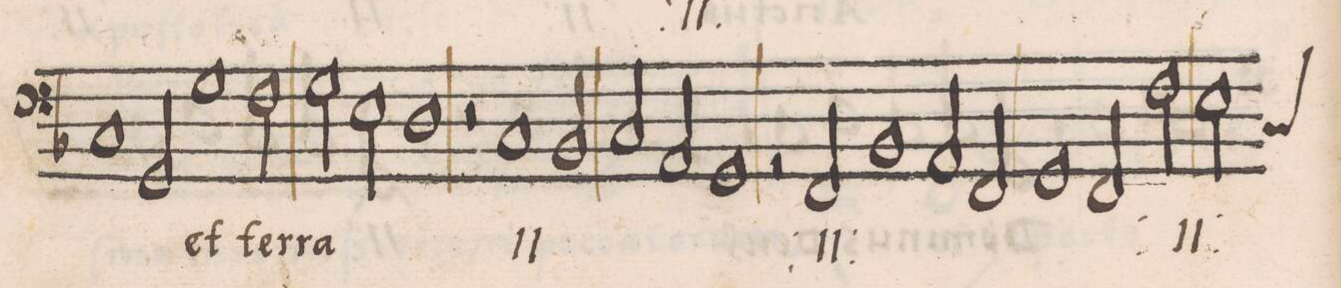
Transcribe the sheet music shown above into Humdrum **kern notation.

**kern	**text
*I"BASSVS	*
*clefF4	*
*k[b-]	*
*met(c|)	*
*M2/1	*
1C	coe-
2GG/	-li
*	*Xij
1G	et
=43	=43
2F\	ter-
2G\	-ra
2E\	.
=44	=44
1D	.
2r	.
*	*ij
1C	et
=45	=45
2BB-/	.
2C/	ter-
2AA/	.
=46	=46
1GG	-ra
2r	.
2FF/	et
=47	=47
1BB-	ter-
2AA/	.
2FF/	.
=48	=48
1GG	.
2FF/	-ra
2F\	ple-
=49	=49
*custos:C	*
2E\	.
*-	*-
